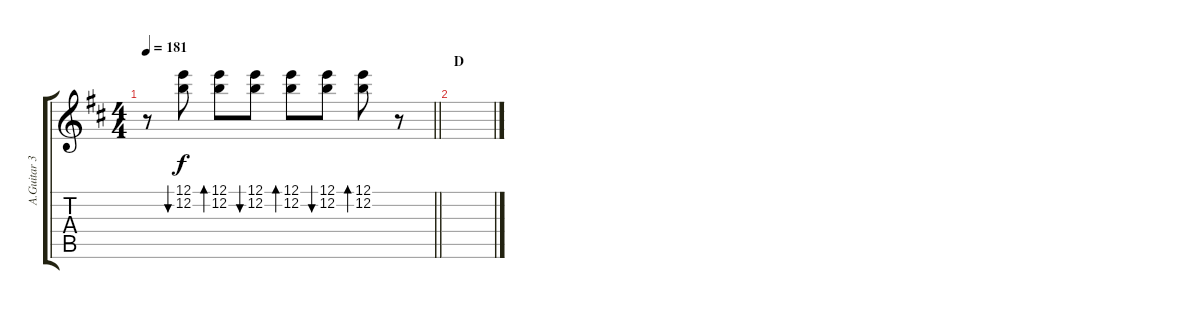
\track ("A.Guitar 3" "A.Guitar 3") {instrument acousticguitarsteel}
\staff {score tabs}
\tuning (E4 B3 G3 D3 A2 E2) {hide}
\ts (4 4)
\tempo 181
\clef g2
\barLineRight lightlight
\ks d
r.8{dy f} (12.1 12.2).8{bu 60} (12.1 12.2).8{bd 60} (12.1 12.2).8{bu 60} (12.1 12.2).8{bd 60} (12.1 12.2).8{bu 60} (12.1 12.2).8{bd 60} r.8 |
\section ("" "D")
